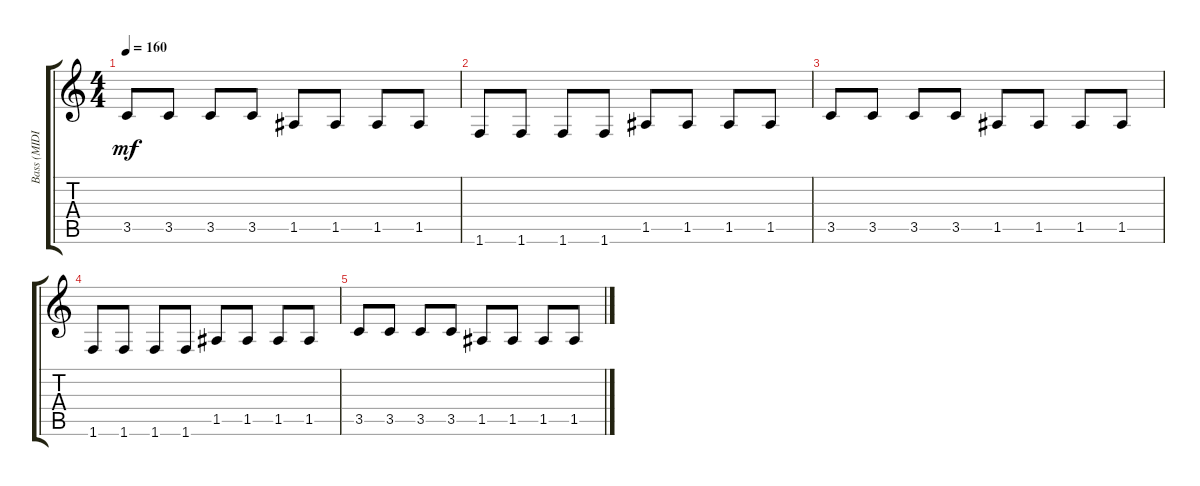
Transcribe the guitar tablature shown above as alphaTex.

\track ("Bass (MIDI)" "Bass (MIDI") {instrument electricbassfinger}
\staff {score tabs}
\tuning (E4 B3 G3 D3 A2 E2) {hide}
\ts (4 4)
\tempo 160
\clef g2
\ks c
3.5.8{dy mf volume 5} 3.5.8{volume 5} 3.5.8{volume 5} 3.5.8{volume 4} 1.5.8{volume 4} 1.5.8{volume 4} 1.5.8{volume 4} 1.5.8{volume 4} |
1.6.8{volume 4} 1.6.8{volume 4} 1.6.8{volume 4} 1.6.8{volume 4} 1.5.8{volume 3} 1.5.8 1.5.8{volume 3} 1.5.8{volume 3} |
3.5.8{volume 3} 3.5.8{volume 3} 3.5.8{volume 3} 3.5.8{volume 3} 1.5.8{volume 2} 1.5.8{volume 2} 1.5.8{volume 2} 1.5.8{volume 2} |
1.6.8{volume 2} 1.6.8{volume 2} 1.6.8{volume 2} 1.6.8{volume 2} 1.5.8{volume 2} 1.5.8{volume 1} 1.5.8{volume 1} 1.5.8{volume 1} |
3.5.8{volume 1} 3.5.8{volume 1} 3.5.8{volume 1} 3.5.8{volume 1} 1.5.8{volume 0} 1.5.8{volume 0} 1.5.8{volume 0} 1.5.8{volume 0}
